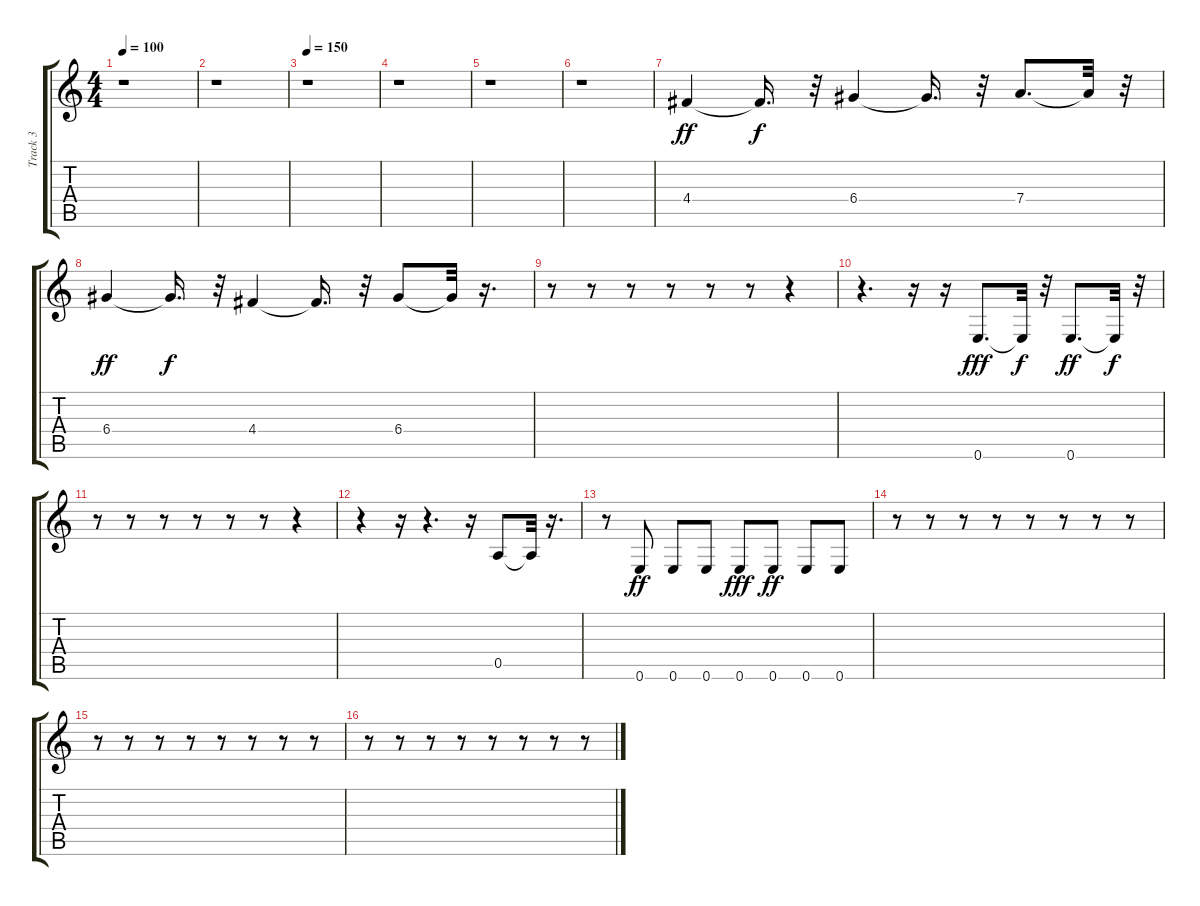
\track ("Track 3" "Track 3") {instrument electricbasspick}
\staff {score tabs}
\tuning (E4 B3 G3 D3 A2 E2) {hide}
\ts (4 4)
\tempo 100
\clef g2
\ks c
r.1{dy ff instrument electricbasspick} |
r.1 |
\tempo 150
r.1 |
r.1 |
r.1 |
r.1 |
4.4.4 4.4{t}.16{d dy f} r.32 6.4.4 6.4{t}.16{d} r.32 7.4.8{d} 7.4{t}.32 r.32 |
6.4.4{dy ff} 6.4{t}.16{d dy f} r.32 4.4.4 4.4{t}.16{d} r.32 6.4.8 6.4{t}.32 r.16{d} |
r.8 r.8 r.8 r.8 r.8 r.8 r.4 |
r.4{d} r.16 r.16 0.6.8{d dy fff} 0.6{t}.32{dy f} r.32 0.6.8{d dy ff} 0.6{t}.32{dy f} r.32 |
r.8 r.8 r.8 r.8 r.8 r.8 r.4 |
r.4 r.16 r.4{d} r.16 0.5.8 0.5{t}.32 r.16{d} |
r.8 0.6.8{dy ff} 0.6.8 0.6.8 0.6.8{dy fff} 0.6.8{dy ff} 0.6.8 0.6.8 |
r.8 r.8 r.8 r.8 r.8 r.8 r.8 r.8 |
r.8 r.8 r.8 r.8 r.8 r.8 r.8 r.8 |
r.8 r.8 r.8 r.8 r.8 r.8 r.8 r.8
